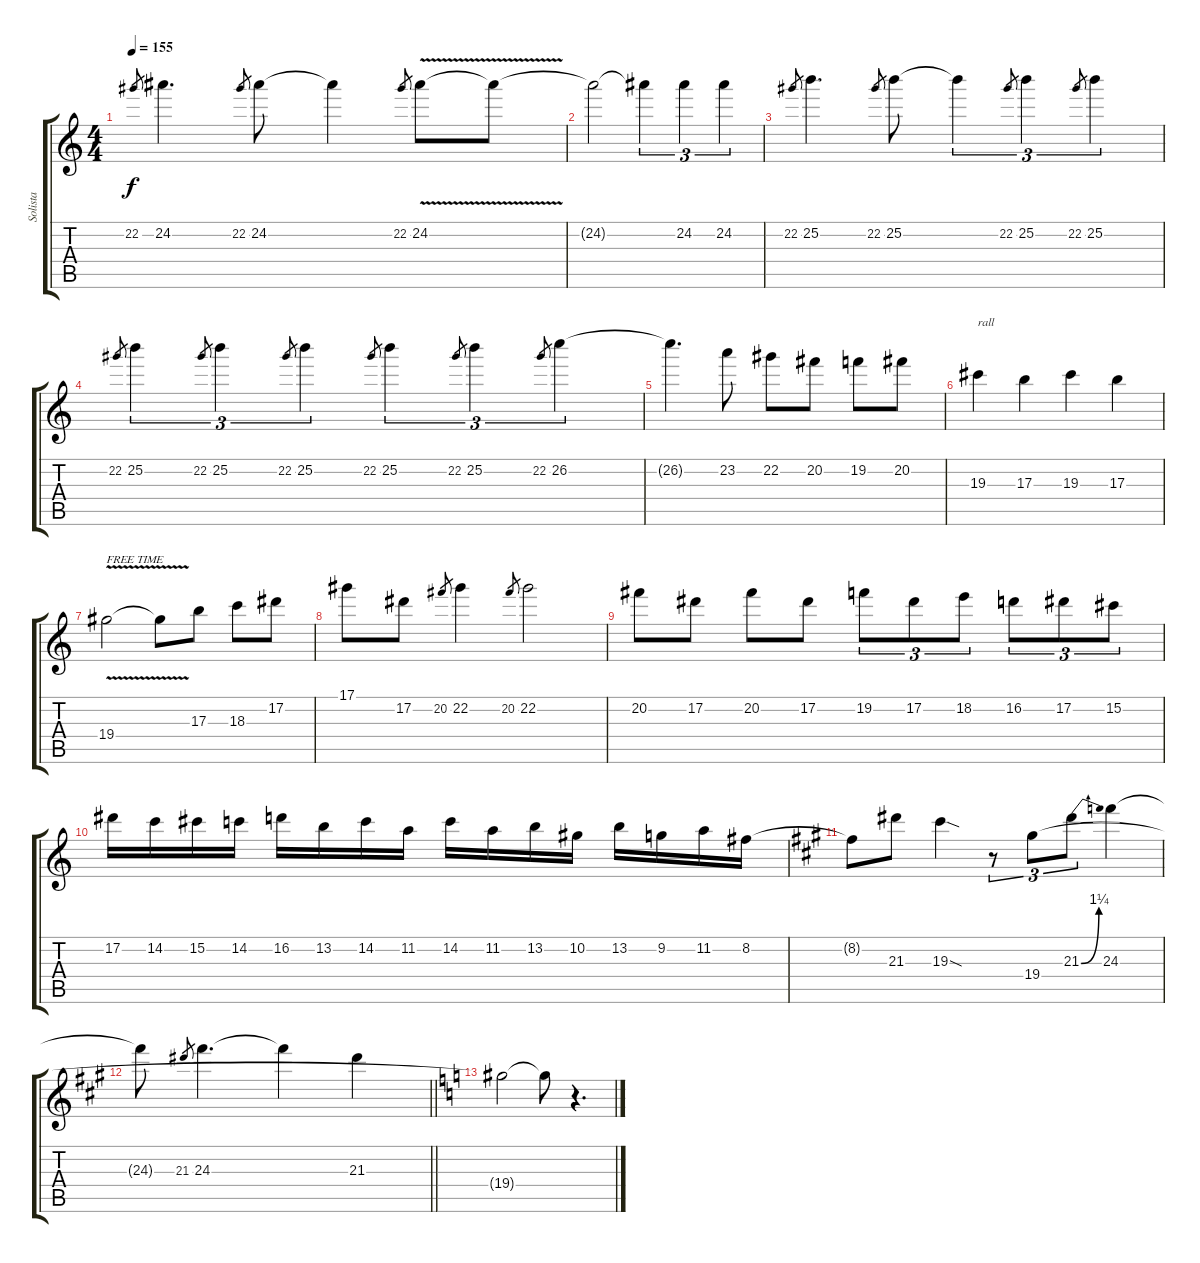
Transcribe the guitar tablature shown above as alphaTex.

\track ("Solista" "Solista") {instrument overdrivenguitar}
\staff {score tabs}
\tuning (Eb4 Bb3 Gb3 Db3 Ab2 Eb2) {hide}
\ts (4 4)
\tempo 155
\clef g2
\ks c
22.2.8{gr dy f} 24.2.4{d} 22.2.8{gr} 24.2.8 24.2{t}.4 22.2.8{gr} 24.2{v}.8 24.2{t}.8 |
24.2{t}.2 24.2{t}.4{tu (3 2)} 24.2.4{tu (3 2)} 24.2.4{tu (3 2)} |
22.2.8{gr} 25.2.4{d} 22.2.8{gr} 25.2.8 25.2{t}.4{tu (3 2)} 22.2.8{gr} 25.2.4{tu (3 2)} 22.2.8{gr} 25.2.4{tu (3 2)} |
22.2.8{gr} 25.2.4{tu (3 2)} 22.2.8{gr} 25.2.4{tu (3 2)} 22.2.8{gr} 25.2.4{tu (3 2)} 22.2.8{gr} 25.2.4{tu (3 2)} 22.2.8{gr} 25.2.4{tu (3 2)} 22.2.8{gr} 26.2.4{tu (3 2)} |
26.2{t}.4{d} 23.2.8 22.2.8 20.2.8 19.2.8 20.2.8 |
19.3.4{txt "rall"} 17.3.4 19.3.4 17.3.4 |
19.4{v}.2{txt "FREE TIME"} 19.4{t}.8 17.3.8 18.3.8 17.2.8 |
17.1.8 17.2.8 20.2.8{gr} 22.2.4 20.2.8{gr} 22.2.2 |
20.2.8 17.2.8 20.2.8 17.2.8 19.2.8{tu (3 2)} 17.2.8{tu (3 2)} 18.2.8{tu (3 2)} 16.2.8{tu (3 2)} 17.2.8{tu (3 2)} 15.2.8{tu (3 2)} |
17.2.16 14.2.16 15.2.16 14.2.16 16.2.16 13.2.16 14.2.16 11.2.16 14.2.16 11.2.16 13.2.16 10.2.16 13.2.16 9.2.16 11.2.16 8.2.16 |
\ks a
8.2{t}.8 21.3.8 19.3{sod}.4 r.8{tu (3 2)} 19.4.8{tu (3 2)} 21.3{be (bend 0 0 60 5)}.8{tu (3 2)} 24.3.4 |
\barLineRight lightlight
24.3{t}.8 21.3.8{gr} 24.3.4{d} 24.3{t}.4 21.3.4 |
\ks c
19.4{t}.2 19.4{t}.8 r.4{d}
